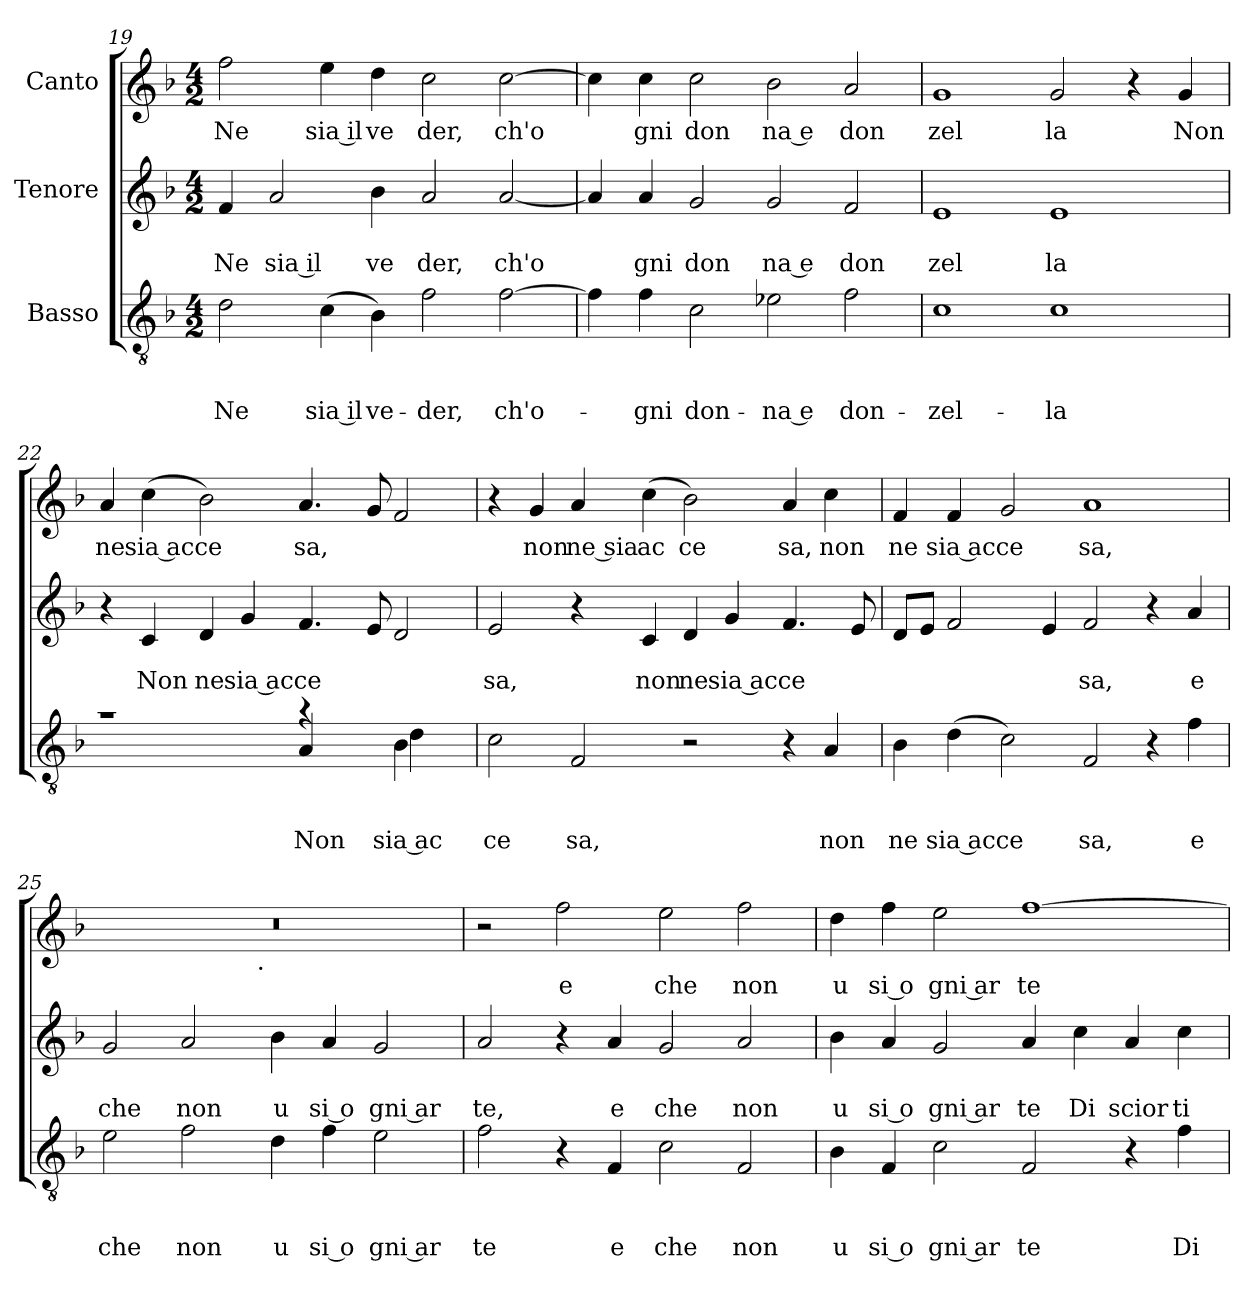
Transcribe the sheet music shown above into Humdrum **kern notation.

**kern	**text	**text	**text	**kern	**text	**text	**kern	**text
*part3	*part3	*part3	*part3	*part2	*part2	*part2	*part1	*part1
*staff3	*staff3	*staff3	*staff3	*staff2	*staff2	*staff2	*staff1	*staff1
*I"Basso	*	*	*	*I"Tenore	*	*	*I"Canto	*
!!LO:LB:g=z
*clefGv2	*	*	*	*clefG2	*	*	*clefG2	*
*k[b-]	*	*	*	*k[b-]	*	*	*k[b-]	*
*F:	*	*	*	*F:	*	*	*F:	*
*M4/2	*	*	*	*M4/2	*	*	*M4/2	*
=19	=19	=19	=19	=19	=19	=19	=19	=19
!	!	!	!LO:LY:b	!	!	!LO:LY:b	!	!LO:LY:b
2d\	.	.	Ne	4f/	.	Ne	2ff\	Ne
!	!	!	!	!	!	!LO:LY:b:rj	!	!
.	.	.	.	2a/	.	sia il	.	.
!	!	!	!LO:LY:b:rj	!	!	!	!	!LO:LY:b:rj
(<4c\	.	.	sia il	.	.	.	4ee\	sia il
!	!	!	!LO:LY:b	!	!	!LO:LY:b	!	!LO:LY:b
4B-\)	.	.	ve-	4b-\	.	ve	4dd\	ve
!	!	!	!LO:LY:b	!	!	!LO:LY:b	!	!LO:LY:b
2f\	.	.	-der,	2a/	.	der,	2cc\	der,
!	!	!	!LO:LY:b	!	!	!LO:LY:b	!	!LO:LY:b
[>2f\	.	.	ch'o-	[<2a/	.	ch'o	[>2cc\	ch'o
=20	=20	=20	=20	=20	=20	=20	=20	=20
4f\]	.	.	.	4a/]	.	.	4cc\]	.
!	!	!	!LO:LY:b	!	!	!LO:LY:b	!	!LO:LY:b
4f\	.	.	-gni	4a/	.	gni	4cc\	gni
!	!	!	!LO:LY:b	!	!	!LO:LY:b	!	!LO:LY:b
2c\	.	.	don-	2g/	.	don	2cc\	don
!	!	!	!LO:LY:b:rj	!	!	!LO:LY:b:rj	!	!LO:LY:b:rj
2e-X\	.	.	-na e	2g/	.	na e	2b-\	na e
!	!	!	!LO:LY:b	!	!	!LO:LY:b	!	!LO:LY:b
2f\	.	.	don-	2f/	.	don	2a/	don
=21	=21	=21	=21	=21	=21	=21	=21	=21
!	!	!	!LO:LY:b	!	!	!LO:LY:b	!	!LO:LY:b
1c	.	.	-zel-	1e	.	zel	1g	zel
!	!	!	!LO:LY:b	!	!	!LO:LY:b	!	!LO:LY:b
1c	.	.	-la	1e	.	la	2g/	la
.	.	.	.	.	.	.	4r	.
!	!	!	!	!	!	!	!	!LO:LY:b
.	.	.	.	.	.	.	4g/	Non
=22	=22	=22	=22	=22	=22	=22	=22	=22
*^	*	*	*	*	*	*	*	*
*	*^	*	*	*	*	*	*	*	*
!	!	!	!	!	!	!	!	!	!	!LO:LY:b
1ra	1ryy	1.ryy	.	.	.	4r	.	.	4a/	ne
!	!	!	!	!	!	!	!	!LO:LY:b	!	!LO:LY:b:rj
.	.	.	.	.	.	4c/	.	Non	(<4cc\	sia ac
!	!	!	!	!	!	!	!	!LO:LY:b	!	!LO:LY:b
.	.	.	.	.	.	4d/	.	ne	2b-\)	ce
!	!	!	!	!	!	!	!	!LO:LY:b:rj	!	!
.	.	.	.	.	.	4g/	.	sia ac	.	.
!	!	!	!	!	!LO:LY:b	!	!	!LO:LY:b	!	!LO:LY:b
4ra	4A/	.	.	.	Non	4.f/	.	ce	4.a/	sa,
4ryy	4ryy	.	.	.	.	.	.	.	.	.
.	.	.	.	.	.	8e/	.	.	8g/	.
!	!	!	!	!	!LO:LY:b	!	!	!	!	!
!	!	!	!	!	!LO:LY:b:rj	!	!	!	!	!
2ryy	4B-\	4d\	.	.	sia ac-	2d/	.	.	2f/	.
.	4ryy	4ryy	.	.	.	.	.	.	.	.
!!LO:LB:g=z
=23	=23	=23	=23	=23	=23	=23	=23	=23	=23	=23
!	!	!	!	!	!LO:LY:b	!	!	!LO:LY:b	!	!
*v	*v	*v	*	*	*	*	*	*	*	*
2c\	.	.	-ce	2e/	.	sa,	4r	.
!	!	!	!	!	!	!	!	!LO:LY:b
.	.	.	.	.	.	.	4g/	non
!	!	!	!LO:LY:b	!	!	!	!	!LO:LY:b
2F/	.	.	sa,	4r	.	.	4a/	ne sia
!	!	!	!	!	!	!LO:LY:b	!	!LO:LY:b
.	.	.	.	4c/	.	non	(<4cc\	ac
!	!	!	!	!	!	!LO:LY:b	!	!LO:LY:b
2r	.	.	.	4d/	.	ne	2b-\)	ce
!	!	!	!	!	!	!LO:LY:b:rj	!	!
.	.	.	.	4g/	.	sia ac	.	.
!	!	!	!	!	!	!LO:LY:b	!	!LO:LY:b
4r	.	.	.	4.f/	.	ce	4a/	sa,
!	!	!	!LO:LY:b	!	!	!	!	!LO:LY:b
4A/	.	.	non	.	.	.	4cc\	non
.	.	.	.	8e/	.	.	.	.
=24	=24	=24	=24	=24	=24	=24	=24	=24
!	!	!	!LO:LY:b	!	!	!	!	!LO:LY:b
4B-\	.	.	ne	8d/L	.	.	4f/	ne
.	.	.	.	8e/J	.	.	.	.
!	!	!	!LO:LY:b:rj	!	!	!	!	!LO:LY:b:rj
(<4d\	.	.	sia ac	2f/	.	.	4f/	sia ac
!	!	!	!LO:LY:b	!	!	!	!	!LO:LY:b
2c\)	.	.	ce	.	.	.	2g/	ce
.	.	.	.	4e/	.	.	.	.
!	!	!	!LO:LY:b	!	!	!LO:LY:b	!	!LO:LY:b
2F/	.	.	sa,	2f/	.	sa,	1a	sa,
4r	.	.	.	4r	.	.	.	.
!	!	!	!LO:LY:b	!	!	!LO:LY:b	!	!
4f\	.	.	e	4a/	.	e	.	.
=25	=25	=25	=25	=25	=25	=25	=25	=25
!	!	!	!LO:LY:b	!	!	!LO:LY:b	!	!
*	*	*	*	*	*	*	*^	*
2e\	.	.	che	2g/	.	che	0r	2ryy	.
!	!	!	!LO:LY:b	!	!	!LO:LY:b	!	!	!
2f\	.	.	non	2a/	.	non	.	4...ryy	.
!	!	!	!	!	!	!	!	!LO:TX:b:t=.	!
.	.	.	.	.	.	.	.	1ryy	.
!	!	!	!LO:LY:b	!	!	!LO:LY:b	!	!	!
4d\	.	.	u	4b-\	.	u	.	.	.
!	!	!	!LO:LY:b:rj	!	!	!LO:LY:b:rj	!	!	!
4f\	.	.	si o	4a/	.	si o	.	.	.
!	!	!	!LO:LY:b:rj	!	!	!LO:LY:b:rj	!	!	!
2e\	.	.	gni ar	2g/	.	gni ar	.	.	.
.	.	.	.	.	.	.	.	32ryy	.
=26	=26	=26	=26	=26	=26	=26	=26	=26	=26
!	!	!	!LO:LY:b	!	!	!LO:LY:b	!	!	!
*	*	*	*	*	*	*	*v	*v	*
2f\	.	.	te	2a/	.	te,	2r	.
!	!	!	!	!	!	!	!	!LO:LY:b
4r	.	.	.	4r	.	.	2ff\	e
!	!	!	!LO:LY:b	!	!	!LO:LY:b	!	!
4F/	.	.	e	4a/	.	e	.	.
!	!	!	!LO:LY:b	!	!	!LO:LY:b	!	!LO:LY:b
2c\	.	.	che	2g/	.	che	2ee\	che
!	!	!	!LO:LY:b	!	!	!LO:LY:b	!	!LO:LY:b
2F/	.	.	non	2a/	.	non	2ff\	non
=27	=27	=27	=27	=27	=27	=27	=27	=27
!	!	!	!LO:LY:b	!	!	!LO:LY:b	!	!LO:LY:b
4B-\	.	.	u	4b-\	.	u	4dd\	u
!	!	!	!LO:LY:b:rj	!	!	!LO:LY:b:rj	!	!LO:LY:b:rj
4F/	.	.	si o	4a/	.	si o	4ff\	si o
!	!	!	!LO:LY:b:rj	!	!	!LO:LY:b:rj	!	!LO:LY:b:rj
2c\	.	.	gni ar	2g/	.	gni ar	2ee\	gni ar
!	!	!	!LO:LY:b	!	!	!LO:LY:b	!	!LO:LY:b
2F/	.	.	te	4a/	.	te	[<1ff	te
!	!	!	!	!	!	!LO:LY:b	!	!
.	.	.	.	4cc\	.	Di	.	.
!	!	!	!	!	!	!LO:LY:b	!	!
4r	.	.	.	4a/	.	scior	.	.
!	!	!	!LO:LY:b	!	!	!LO:LY:b	!	!
4f\	.	.	Di	4cc\	.	ti	.	.
=	=	=	=	=	=	=	=	=
*-	*-	*-	*-	*-	*-	*-	*-	*-
